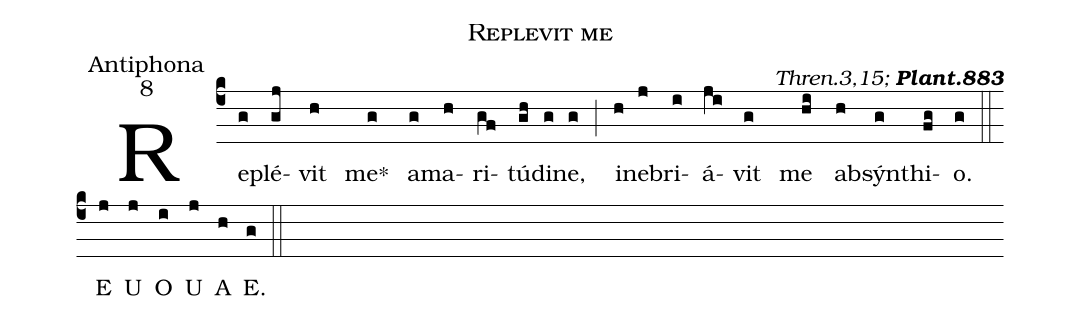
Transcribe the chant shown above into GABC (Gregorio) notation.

name:Replevit me;
office-part:Antiphona;
mode:8;
commentary:{\itshape\mdseries Thren.3,15;\/} {\bfseries Plant.883};
%%
(c4) Re(g)plé(gj)vit(h) me<sp>*</sp>(g) a(g)ma(h)ri(gf)tú(gh)di(g)ne,(g) (;)
in(h)e(j)bri(i)á(ji)vit(g) me(hi) ab(h)sýn(g)thi(fg)o.(g) (::) <eu> E(j) U(j) O(i) U(j) A(h) E.(g) </eu> (::)
